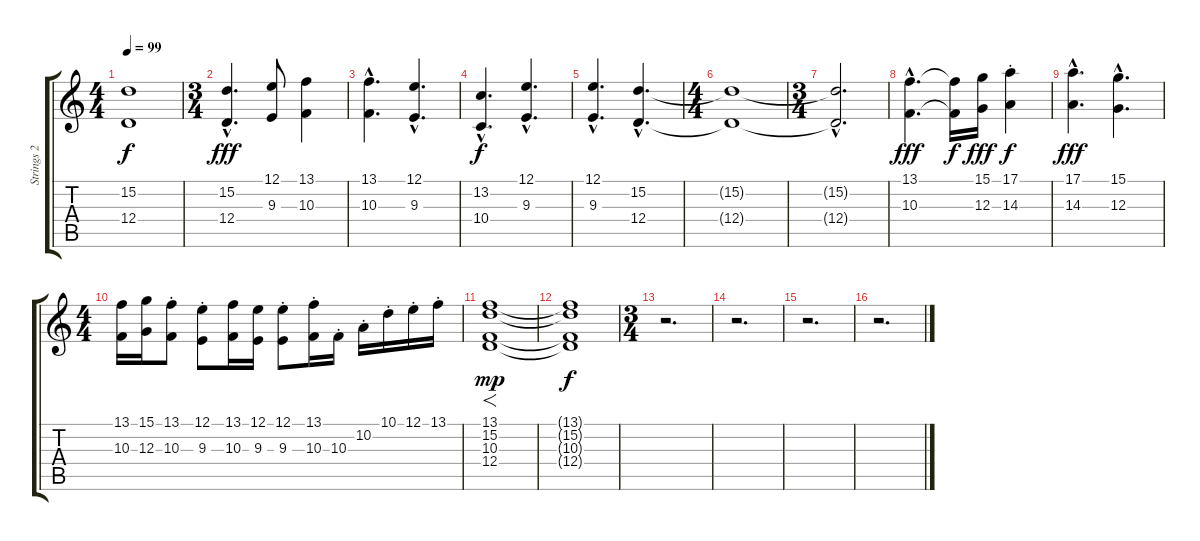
\track ("Strings 2" "Strings 2") {instrument choiraahs}
\staff {score tabs}
\tuning (E4 B3 G3 D3 A2 E2) {hide}
\ts (4 4)
\tempo 99
\clef g2
\ks c
(15.2{t} 12.4{t}).1{dy f} |
\ts (3 4)
(15.2{hac} 12.4{hac}).4{d dy fff} (12.1 9.3).8 (13.1 10.3).4 |
(13.1{hac} 10.3{hac}).4{d} (12.1{hac} 9.3{hac}).4{d} |
(13.2{hac} 10.4{hac}).4{d dy f} (12.1{hac} 9.3{hac}).4{d} |
(12.1{hac} 9.3{hac}).4{d} (15.2{hac} 12.4{hac}).4{d} |
\ts (4 4)
(15.2{t} 12.4{t}).1 |
\ts (3 4)
(15.2{hac t} 12.4{hac t}).2{d} |
(13.1{hac} 10.3{hac}).4{d dy fff} (13.1{t} 10.3{t}).16{dy f} (15.1 12.3).16{dy fff} (17.1{st} 14.3{st}).4{dy f} |
(17.1{hac} 14.3{hac}).4{d dy fff} (15.1{hac} 12.3{hac}).4{d} |
\ts (4 4)
(13.1 10.3).16 (15.1 12.3).16 (13.1{st} 10.3{st}).8 (12.1{st} 9.3{st}).8 (13.1 10.3).16 (12.1 9.3).16 (12.1{st} 9.3{st}).8 (13.1{st} 10.3{st}).16 10.3{st}.16 10.2{st}.16 10.1{st}.16 12.1{st}.16 13.1{st}.16 |
(13.1 15.2 10.3 12.4).1{f dy mp} |
(13.1{t} 15.2{t} 10.3{t} 12.4{t}).1{dy f} |
\ts (3 4)
r.2{d} |
r.2{d} |
r.2{d} |
r.2{d}
